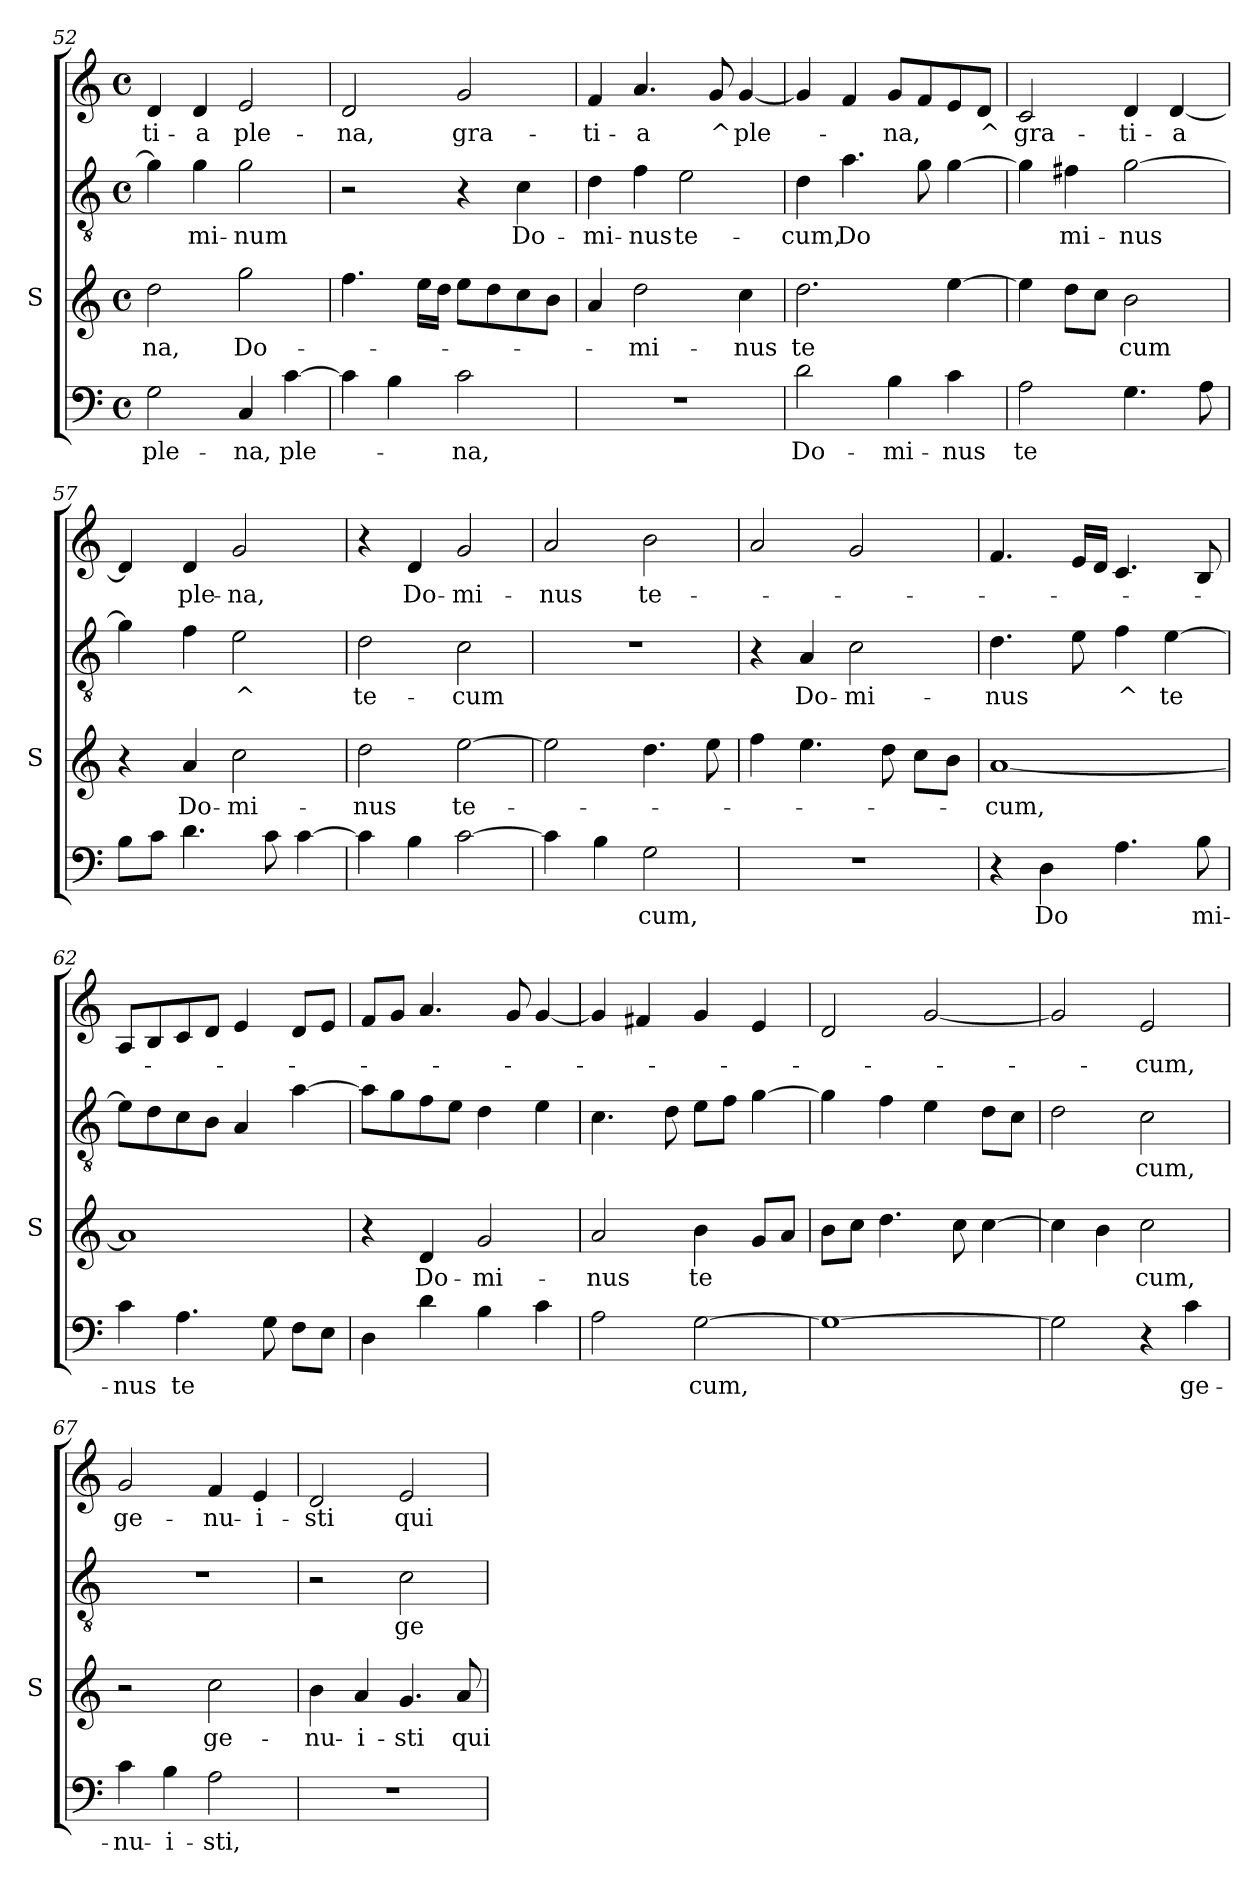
**kern	**text	**kern	**text	**kern	**text	**kern	**text
*part4	*part4	*part3	*part3	*part2	*part2	*part1	*part1
*staff4	*staff4	*staff3	*staff3	*staff2	*staff2	*staff1	*staff1
*	*	*I"S	*	*	*	*	*
*	*	*I'S	*	*	*	*	*
*clefF4	*	*clefG2	*	*clefGv2	*	*clefG2	*
*M4/4	*	*M4/4	*	*M4/4	*	*M4/4	*
*met(c)	*	*met(c)	*	*met(c)	*	*met(c)	*
=52	=52	=52	=52	=52	=52	=52	=52
!	!LO:LY:b	!	!LO:LY:b	!	!	!	!LO:LY:b
2G\	ple-	2dd\	-na,	4g\]	.	4d/	-ti-
!	!	!	!	!	!LO:LY:b	!	!LO:LY:b
.	.	.	.	4g\	-mi-	4d/	-a
!	!LO:LY:b	!	!LO:LY:b	!	!LO:LY:b	!	!LO:LY:b
4C/	-na,	2gg\	Do-	2g\	-num	2e/	ple-
!	!LO:LY:b	!	!	!	!	!	!
[4c\	ple-	.	.	.	.	.	.
=53	=53	=53	=53	=53	=53	=53	=53
!	!	!	!	!	!	!	!LO:LY:b
4c\]	.	4.ff\	.	2r	.	2d/	-na,
4B\	.	.	.	.	.	.	.
.	.	16eeLL	.	.	.	.	.
.	.	16ddJJ	.	.	.	.	.
!	!LO:LY:b	!	!	!	!	!	!LO:LY:b
2c\	-na,	8eeL	.	4r	.	2g/	gra-
.	.	8dd	.	.	.	.	.
!	!	!	!	!	!LO:LY:b	!	!
.	.	8cc	.	4c\	Do-	.	.
.	.	8bJ	.	.	.	.	.
=54	=54	=54	=54	=54	=54	=54	=54
!	!	!	!	!	!LO:LY:b	!	!LO:LY:b
1r	.	4a/	.	4d\	-mi-	4f/	-ti-
!	!	!	!LO:LY:b	!	!LO:LY:b	!	!LO:LY:b
.	.	2dd\	-mi-	4f\	-nus	4.a/	-a
!	!	!	!	!	!LO:LY:b	!	!
.	.	.	.	2e\	te-	.	.
!	!	!	!	!	!	!	!LO:LY:b
.	.	.	.	.	.	8g/	^
!	!	!	!LO:LY:b	!	!	!	!LO:LY:b
.	.	4cc\	-nus	.	.	[4g/	ple-
!!LO:LB:g=z
=55	=55	=55	=55	=55	=55	=55	=55
!	!LO:LY:b	!	!LO:LY:b	!	!LO:LY:b	!	!
2d\	Do-	2.dd\	te	4d\	-cum,	4g/]	.
!	!	!	!	!	!LO:LY:b	!	!
.	.	.	.	4.a\	Do	4f/	.
!	!LO:LY:b	!	!	!	!	!	!LO:LY:b
4B\	-mi-	.	.	.	.	8gL	-na,
.	.	.	.	8g\	.	8f	.
!	!LO:LY:b	!	!	!	!	!	!
4c\	-nus	[4ee\	.	[4g\	.	8e	.
!	!	!	!	!	!	!	!LO:LY:b
.	.	.	.	.	.	8dJ	^
=56	=56	=56	=56	=56	=56	=56	=56
!	!LO:LY:b	!	!	!	!	!	!LO:LY:b
2A\	te	4ee\]	.	4g\]	.	2c/	gra-
!	!	!	!	!	!LO:LY:b	!	!
.	.	8ddL	.	4f#X\	mi-	.	.
.	.	8ccJ	.	.	.	.	.
!	!	!	!LO:LY:b	!	!LO:LY:b	!	!LO:LY:b
4.G\	.	2b\	cum	[2g\	-nus	4d/	-ti-
!	!	!	!	!	!	!	!LO:LY:b
.	.	.	.	.	.	[4d/	-a
8A\	.	.	.	.	.	.	.
=57	=57	=57	=57	=57	=57	=57	=57
8BL	.	4r	.	4g\]	.	4d/]	.
8cJ	.	.	.	.	.	.	.
!	!	!	!LO:LY:b	!	!	!	!LO:LY:b
4.d\	.	4a/	Do-	4f\	.	4d/	ple-
!	!	!	!LO:LY:b	!	!LO:LY:b	!	!LO:LY:b
.	.	2cc\	-mi-	2e\	^	2g/	-na,
8c\	.	.	.	.	.	.	.
[4c\	.	.	.	.	.	.	.
=58	=58	=58	=58	=58	=58	=58	=58
!	!	!	!LO:LY:b	!	!LO:LY:b	!	!
4c\]	.	2dd\	-nus	2d\	te-	4r	.
!	!	!	!	!	!	!	!LO:LY:b
4B\	.	.	.	.	.	4d/	Do-
!	!	!	!LO:LY:b	!	!LO:LY:b	!	!LO:LY:b
[2c\	.	[2ee\	te-	2c\	-cum	2g/	-mi-
=59	=59	=59	=59	=59	=59	=59	=59
!	!	!	!	!	!	!	!LO:LY:b
4c\]	.	2ee\]	.	1r	.	2a/	-nus
4B\	.	.	.	.	.	.	.
!	!LO:LY:b	!	!	!	!	!	!LO:LY:b
2G\	cum,	4.dd\	.	.	.	2b\	te-
.	.	8ee\	.	.	.	.	.
!!LO:PB:g=z
=60	=60	=60	=60	=60	=60	=60	=60
1r	.	4ff\	.	4r	.	2a/	.
!	!	!	!	!	!LO:LY:b	!	!
.	.	4.ee\	.	4A/	Do-	.	.
!	!	!	!	!	!LO:LY:b	!	!
.	.	.	.	2c\	-mi-	2g/	.
.	.	8dd\	.	.	.	.	.
.	.	8ccL	.	.	.	.	.
.	.	8bJ	.	.	.	.	.
=61	=61	=61	=61	=61	=61	=61	=61
!	!	!	!LO:LY:b	!	!LO:LY:b	!	!
4r	.	[1a	-cum,	4.d\	-nus	4.f/	.
!	!LO:LY:b	!	!	!	!	!	!
4D\	Do	.	.	.	.	.	.
.	.	.	.	8e\	.	16eLL	.
.	.	.	.	.	.	16dJJ	.
!	!	!	!	!	!LO:LY:b	!	!
4.A\	.	.	.	4f\	^	4.c/	.
!	!	!	!	!	!LO:LY:b	!	!
.	.	.	.	[4e\	te	.	.
!	!LO:LY:b	!	!	!	!	!	!
8B\	mi-	.	.	.	.	8B/	.
=62	=62	=62	=62	=62	=62	=62	=62
!	!LO:LY:b	!	!	!	!	!	!
4c\	-nus	1a]	.	8eL]	.	8AL	.
.	.	.	.	8d	.	8B	.
!	!LO:LY:b	!	!	!	!	!	!
4.A\	te	.	.	8c	.	8c	.
.	.	.	.	8BJ	.	8dJ	.
.	.	.	.	4A/	.	4e/	.
8G\	.	.	.	.	.	.	.
8FL	.	.	.	[4a\	.	8dL	.
8EJ	.	.	.	.	.	8eJ	.
=63	=63	=63	=63	=63	=63	=63	=63
4D\	.	4r	.	8aL]	.	8fL	.
.	.	.	.	8g	.	8gJ	.
!	!	!	!LO:LY:b	!	!	!	!
4d\	.	4d/	Do-	8f	.	4.a/	.
.	.	.	.	8eJ	.	.	.
!	!	!	!LO:LY:b	!	!	!	!
4B\	.	2g/	-mi-	4d\	.	.	.
.	.	.	.	.	.	8g/	.
4c\	.	.	.	4e\	.	[4g/	.
!!LO:LB:g=z
=64	=64	=64	=64	=64	=64	=64	=64
!	!	!	!LO:LY:b	!	!	!	!
2A\	.	2a/	-nus	4.c\	.	4g/]	.
.	.	.	.	.	.	4f#X/	.
.	.	.	.	8d\	.	.	.
!	!LO:LY:b	!	!LO:LY:b	!	!	!	!
[2G\	cum,	4b\	te	8eL	.	4g/	.
.	.	.	.	8fJ	.	.	.
.	.	8gL	.	[4g\	.	4e/	.
.	.	8aJ	.	.	.	.	.
!!LO:PB:g=z
=65	=65	=65	=65	=65	=65	=65	=65
1G_	.	8bL	.	4g\]	.	2d/	.
.	.	8ccJ	.	.	.	.	.
.	.	4.dd\	.	4f\	.	.	.
.	.	.	.	4e\	.	[2g/	.
.	.	8cc\	.	.	.	.	.
.	.	[4cc\	.	8dL	.	.	.
.	.	.	.	8cJ	.	.	.
=66	=66	=66	=66	=66	=66	=66	=66
2G\]	.	4cc\]	.	2d\	.	2g/]	.
.	.	4b\	.	.	.	.	.
!	!	!	!LO:LY:b	!	!LO:LY:b	!	!LO:LY:b
4r	.	2cc\	cum,	2c\	cum,	2e/	-cum,
!	!LO:LY:b	!	!	!	!	!	!
4c\	ge-	.	.	.	.	.	.
=67	=67	=67	=67	=67	=67	=67	=67
!	!LO:LY:b	!	!	!	!	!	!LO:LY:b
4c\	-nu-	2r	.	1r	.	2g/	ge-
!	!LO:LY:b	!	!	!	!	!	!
4B\	-i-	.	.	.	.	.	.
!	!LO:LY:b	!	!LO:LY:b	!	!	!	!LO:LY:b
2A\	-sti,	2cc\	ge-	.	.	4f/	-nu-
!	!	!	!	!	!	!	!LO:LY:b
.	.	.	.	.	.	4e/	-i-
=68	=68	=68	=68	=68	=68	=68	=68
!	!	!	!LO:LY:b	!	!	!	!LO:LY:b
1r	.	4b\	-nu-	2r	.	2d/	-sti
!	!	!	!LO:LY:b	!	!	!	!
.	.	4a/	-i-	.	.	.	.
!	!	!	!LO:LY:b	!	!LO:LY:b	!	!LO:LY:b
.	.	4.g/	-sti	2c\	ge-	2e/	qui
!	!	!	!LO:LY:b	!	!	!	!
.	.	8a/	qui	.	.	.	.
=	=	=	=	=	=	=	=
*-	*-	*-	*-	*-	*-	*-	*-
